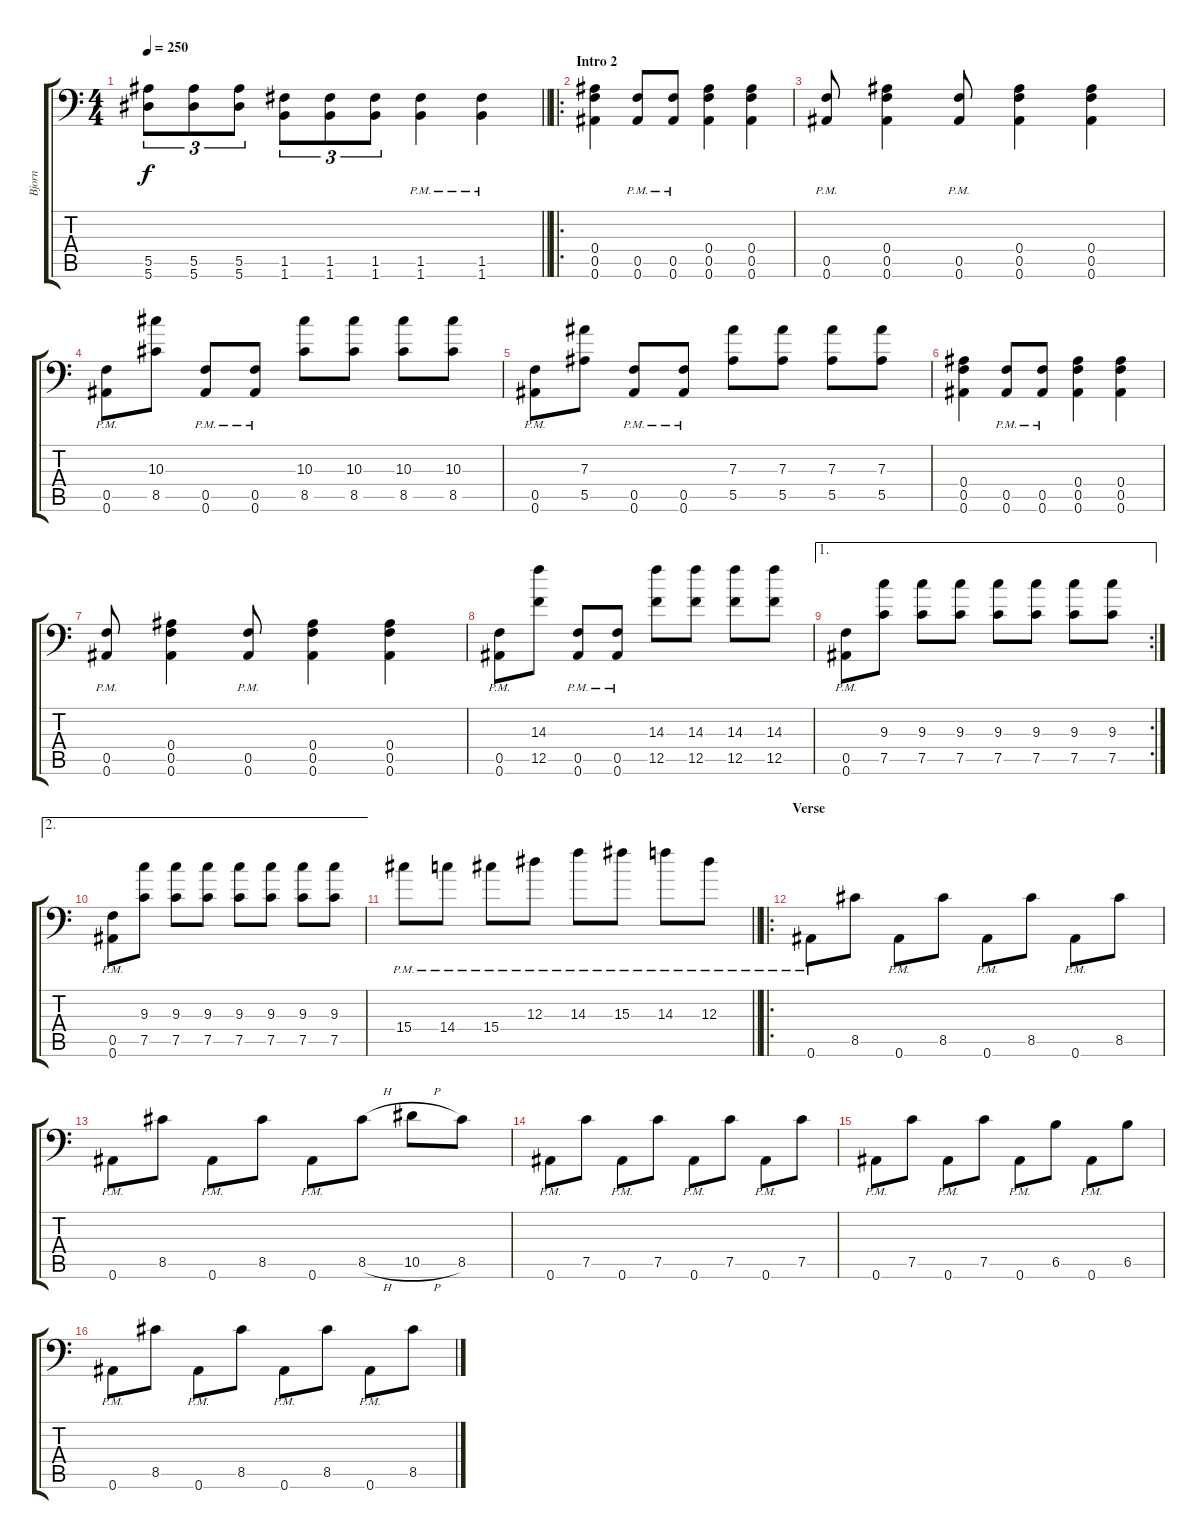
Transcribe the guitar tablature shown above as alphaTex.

\track ("Bjorn" "Bjorn") {instrument distortionguitar}
\staff {score tabs}
\tuning (C4 G3 Eb3 Bb2 F2 Bb1) {hide}
\ts (4 4)
\tempo 250
\clef f4
\barLineRight lightlight
\ks c
(5.5 5.6).8{tu (3 2) dy f} (5.5 5.6).8{tu (3 2)} (5.5 5.6).8{tu (3 2)} (1.5 1.6).8{tu (3 2)} (1.5 1.6).8{tu (3 2)} (1.5 1.6).8{tu (3 2)} (1.5{pm} 1.6{pm}).4 (1.5{pm} 1.6{pm}).4 |
\ro
\section ("" "Intro 2")
(0.4 0.5 0.6).4 (0.5{pm} 0.6{pm}).8 (0.5{pm} 0.6{pm}).8 (0.4 0.5 0.6).4 (0.4 0.5 0.6).4 |
(0.5{pm} 0.6{pm}).8 (0.4 0.5 0.6).4 (0.5{pm} 0.6{pm}).8 (0.4 0.5 0.6).4 (0.4 0.5 0.6).4 |
(0.5{pm} 0.6{pm}).8 (10.3 8.5).8 (0.5{pm} 0.6{pm}).8 (0.5{pm} 0.6{pm}).8 (10.3 8.5).8 (10.3 8.5).8 (10.3 8.5).8 (10.3 8.5).8 |
(0.5{pm} 0.6{pm}).8 (7.3 5.5).8 (0.5{pm} 0.6{pm}).8 (0.5{pm} 0.6{pm}).8 (7.3 5.5).8 (7.3 5.5).8 (7.3 5.5).8 (7.3 5.5).8 |
(0.4 0.5 0.6).4 (0.5{pm} 0.6{pm}).8 (0.5{pm} 0.6{pm}).8 (0.4 0.5 0.6).4 (0.4 0.5 0.6).4 |
(0.5{pm} 0.6{pm}).8 (0.4 0.5 0.6).4 (0.5{pm} 0.6{pm}).8 (0.4 0.5 0.6).4 (0.4 0.5 0.6).4 |
(0.5{pm} 0.6{pm}).8 (14.3 12.5).8 (0.5{pm} 0.6{pm}).8 (0.5{pm} 0.6{pm}).8 (14.3 12.5).8 (14.3 12.5).8 (14.3 12.5).8 (14.3 12.5).8 |
\ae 1
\rc 2
(0.5{pm} 0.6{pm}).8 (9.3 7.5).8 (9.3 7.5).8 (9.3 7.5).8 (9.3 7.5).8 (9.3 7.5).8 (9.3 7.5).8 (9.3 7.5).8 |
\ae 2
(0.5{pm} 0.6{pm}).8 (9.3 7.5).8 (9.3 7.5).8 (9.3 7.5).8 (9.3 7.5).8 (9.3 7.5).8 (9.3 7.5).8 (9.3 7.5).8 |
\barLineRight lightlight
15.4{pm}.8 14.4{pm}.8 15.4{pm}.8 12.3{pm}.8 14.3{pm}.8 15.3{pm}.8 14.3{pm}.8 12.3{pm}.8 |
\ro
\section ("" "Verse")
0.6{pm}.8 8.5.8 0.6{pm}.8 8.5.8 0.6{pm}.8 8.5.8 0.6{pm}.8 8.5.8 |
0.6{pm}.8 8.5.8 0.6{pm}.8 8.5.8 0.6{pm}.8 8.5{h}.8 10.5{h}.8 8.5.8 |
0.6{pm}.8 7.5.8 0.6{pm}.8 7.5.8 0.6{pm}.8 7.5.8 0.6{pm}.8 7.5.8 |
0.6{pm}.8 7.5.8 0.6{pm}.8 7.5.8 0.6{pm}.8 6.5.8 0.6{pm}.8 6.5.8 |
0.6{pm}.8 8.5.8 0.6{pm}.8 8.5.8 0.6{pm}.8 8.5.8 0.6{pm}.8 8.5.8
